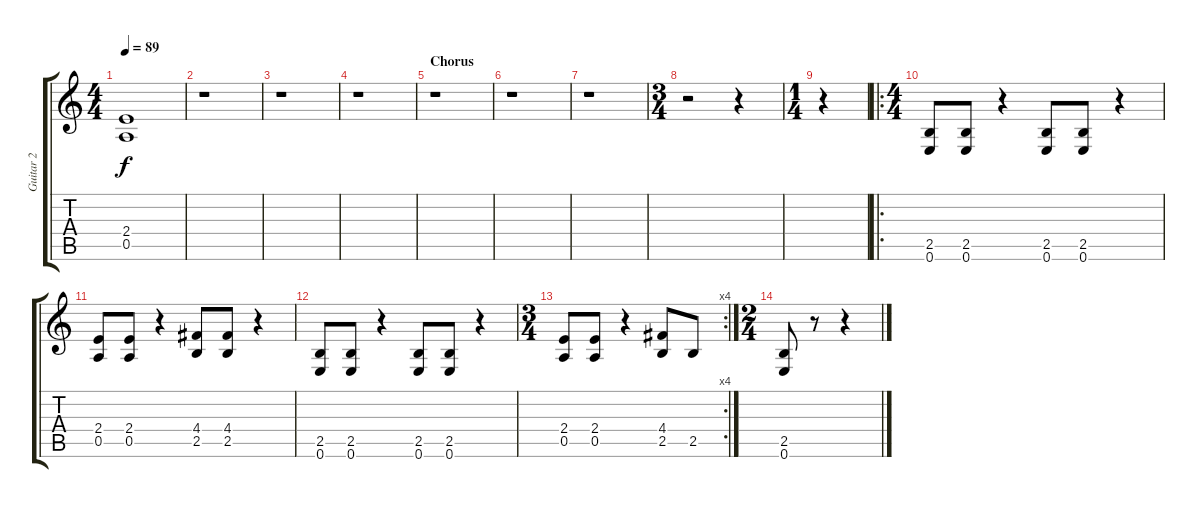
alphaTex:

\track ("Guitar 2" "Guitar 2") {instrument distortionguitar}
\staff {score tabs}
\tuning (E4 B3 G3 D3 A2 E2) {hide}
\ts (4 4)
\tempo 89
\clef g2
\ks c
(2.4{t} 0.5{t}).1{dy f} |
r.1 |
r.1 |
r.1 |
\section ("" "Chorus")
r.1 |
r.1 |
r.1 |
\ts (3 4)
r.2 r.4 |
\ts (1 4)
r.4 |
\ro
\ts (4 4)
(2.5 0.6).8 (2.5 0.6).8 r.4 (2.5 0.6).8 (2.5 0.6).8 r.4 |
(2.4 0.5).8 (2.4 0.5).8 r.4 (4.4 2.5).8 (4.4 2.5).8 r.4 |
(2.5 0.6).8 (2.5 0.6).8 r.4 (2.5 0.6).8 (2.5 0.6).8 r.4 |
\rc 4
\ts (3 4)
(2.4 0.5).8 (2.4 0.5).8 r.4 (4.4 2.5).8 2.5.8 |
\ts (2 4)
(2.5 0.6).8 r.8 r.4
